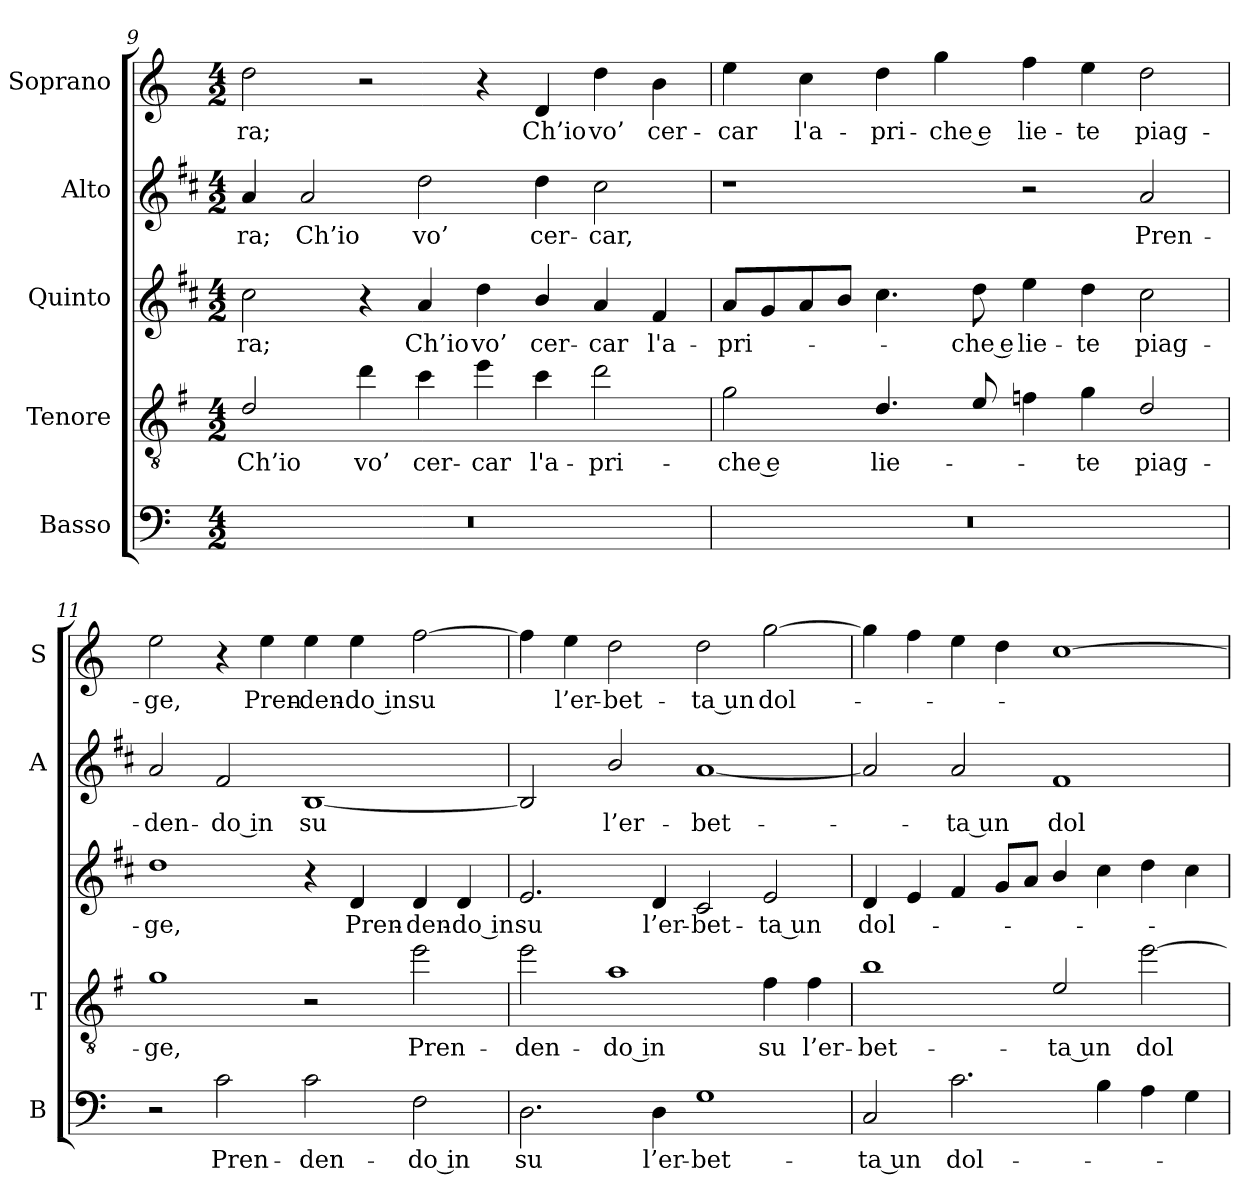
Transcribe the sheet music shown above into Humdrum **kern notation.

**kern	**text	**kern	**text	**kern	**text	**kern	**text	**kern	**text
*part5	*part5	*part4	*part4	*part3	*part3	*part2	*part2	*part1	*part1
*staff5	*staff5	*staff4	*staff4	*staff3	*staff3	*staff2	*staff2	*staff1	*staff1
*I"Basso	*	*I"Tenore	*	*I"Quinto	*	*I"Alto	*	*I"Soprano	*
*I'B	*	*I'T	*	*	*	*I'A	*	*I'S	*
*clefF4	*	*clefGv2	*	*clefG2	*	*clefG2	*	*clefG2	*
*	*	*ITrd4c7	*	*ITrd1c2	*	*ITrd1c2	*	*	*
*k[]	*	*k[]	*	*k[]	*	*k[]	*	*k[]	*
*C:	*	*C:	*	*C:	*	*C:	*	*C:	*
*M4/2	*	*M4/2	*	*M4/2	*	*M4/2	*	*M4/2	*
=9	=9	=9	=9	=9	=9	=9	=9	=9	=9
!	!	!	!LO:LY:b	!	!LO:LY:b	!	!LO:LY:b	!	!LO:LY:b
0r	.	2G/	Ch’io	2b\	-ra;	4g/	-ra;	2dd\	-ra;
!	!	!	!	!	!	!	!LO:LY:b	!	!
.	.	.	.	.	.	2g/	Ch’io	.	.
!	!	!	!LO:LY:b	!	!	!	!	!	!
.	.	4g\	vo’	4r	.	.	.	2r	.
!	!	!	!LO:LY:b	!	!LO:LY:b	!	!LO:LY:b	!	!
.	.	4f\	cer-	4g/	Ch’io	2cc\	vo’	.	.
!	!	!	!LO:LY:b	!	!LO:LY:b	!	!	!	!
.	.	4a\	-car	4cc\	vo’	.	.	4r	.
!	!	!	!LO:LY:b	!	!LO:LY:b	!	!LO:LY:b	!	!LO:LY:b
.	.	4f\	l'a-	4a/	cer-	4cc\	cer-	4d/	Ch’io
!	!	!	!LO:LY:b	!	!LO:LY:b	!	!LO:LY:b	!	!LO:LY:b
.	.	2g\	-pri-	4g/	-car	2b\	-car,	4dd\	vo’
!	!	!	!	!	!LO:LY:b	!	!	!	!LO:LY:b
.	.	.	.	4e/	l'a-	.	.	4b\	cer-
!!LO:PB:g=z
=10	=10	=10	=10	=10	=10	=10	=10	=10	=10
!	!	!	!LO:LY:b	!	!LO:LY:b	!	!	!	!LO:LY:b
0r	.	2c\	-che e	8g/L	-pri-	1r	.	4ee\	-car
.	.	.	.	8f/	.	.	.	.	.
!	!	!	!	!	!	!	!	!	!LO:LY:b
.	.	.	.	8g/	.	.	.	4cc\	l'a-
.	.	.	.	8a/J	.	.	.	.	.
!	!	!	!LO:LY:b	!	!	!	!	!	!LO:LY:b
.	.	4.G/	lie-	4.b\	.	.	.	4dd\	-pri-
!	!	!	!	!	!	!	!	!	!LO:LY:b
.	.	.	.	.	.	.	.	4gg\	-che e
!	!	!	!	!	!LO:LY:b	!	!	!	!
.	.	8A/	.	8cc\	-che e	.	.	.	.
!	!	!	!	!	!LO:LY:b	!	!	!	!LO:LY:b
.	.	4B-X\	.	4dd\	lie-	2r	.	4ff\	lie-
!	!	!	!LO:LY:b	!	!LO:LY:b	!	!	!	!LO:LY:b
.	.	4c\	-te	4cc\	-te	.	.	4ee\	-te
!	!	!	!LO:LY:b	!	!LO:LY:b	!	!LO:LY:b	!	!LO:LY:b
.	.	2G/	piag-	2b\	piag-	2g/	Pren-	2dd\	piag-
=11	=11	=11	=11	=11	=11	=11	=11	=11	=11
!	!	!	!LO:LY:b	!	!LO:LY:b	!	!LO:LY:b	!	!LO:LY:b
2r	.	1c	-ge,	1cc	-ge,	2g/	-den-	2ee\	-ge,
!	!LO:LY:b	!	!	!	!	!	!LO:LY:b	!	!
2c\	Pren-	.	.	.	.	2e/	-do in	4r	.
!	!	!	!	!	!	!	!	!	!LO:LY:b
.	.	.	.	.	.	.	.	4ee\	Pren-
!	!LO:LY:b	!	!	!	!	!	!LO:LY:b	!	!LO:LY:b
2c\	-den-	2r	.	4r	.	[1A	su	4ee\	-den-
!	!	!	!	!	!LO:LY:b	!	!	!	!LO:LY:b
.	.	.	.	4c/	Pren-	.	.	4ee\	-do in
!	!LO:LY:b	!	!LO:LY:b	!	!LO:LY:b	!	!	!	!LO:LY:b
2F\	-do in	2a\	Pren-	4c/	-den-	.	.	[2ff\	su
!	!	!	!	!	!LO:LY:b	!	!	!	!
.	.	.	.	4c/	-do in	.	.	.	.
=12	=12	=12	=12	=12	=12	=12	=12	=12	=12
!	!LO:LY:b	!	!LO:LY:b	!	!LO:LY:b	!	!	!	!
2.D\	su	2a\	-den-	2.d/	su	2A/]	.	4ff\]	.
!	!	!	!	!	!	!	!	!	!LO:LY:b
.	.	.	.	.	.	.	.	4ee\	l’er-
!	!	!	!LO:LY:b	!	!	!	!LO:LY:b	!	!LO:LY:b
.	.	1d	-do in	.	.	2a/	l’er-	2dd\	-bet-
!	!LO:LY:b	!	!	!	!LO:LY:b	!	!	!	!
4D\	l’er-	.	.	4c/	l’er-	.	.	.	.
!	!LO:LY:b	!	!	!	!LO:LY:b	!	!LO:LY:b	!	!LO:LY:b
1G	-bet-	.	.	2B/	-bet-	[1g	-bet-	2dd\	-ta un
!	!	!	!LO:LY:b	!	!LO:LY:b	!	!	!	!LO:LY:b
.	.	4B\	su	2d/	-ta un	.	.	[2gg\	dol-
!	!	!	!LO:LY:b	!	!	!	!	!	!
.	.	4B\	l’er-	.	.	.	.	.	.
=13	=13	=13	=13	=13	=13	=13	=13	=13	=13
!	!LO:LY:b	!	!LO:LY:b	!	!LO:LY:b	!	!	!	!
2C/	-ta un	1e	-bet-	4c/	dol-	2g/]	.	4gg\]	.
.	.	.	.	4d/	.	.	.	4ff\	.
!	!LO:LY:b	!	!	!	!	!	!LO:LY:b	!	!
2.c\	dol-	.	.	4e/	.	2g/	-ta un	4ee\	.
.	.	.	.	8f/L	.	.	.	4dd\	.
.	.	.	.	8g/J	.	.	.	.	.
!	!	!	!LO:LY:b	!	!	!	!LO:LY:b	!	!
.	.	2A/	-ta un	4a/	.	1e	dol-	[1cc	.
4B\	.	.	.	4b\	.	.	.	.	.
!	!	!	!LO:LY:b	!	!	!	!	!	!
4A\	.	[2a\	dol-	4cc\	.	.	.	.	.
4G\	.	.	.	4b\	.	.	.	.	.
=	=	=	=	=	=	=	=	=	=
*-	*-	*-	*-	*-	*-	*-	*-	*-	*-
